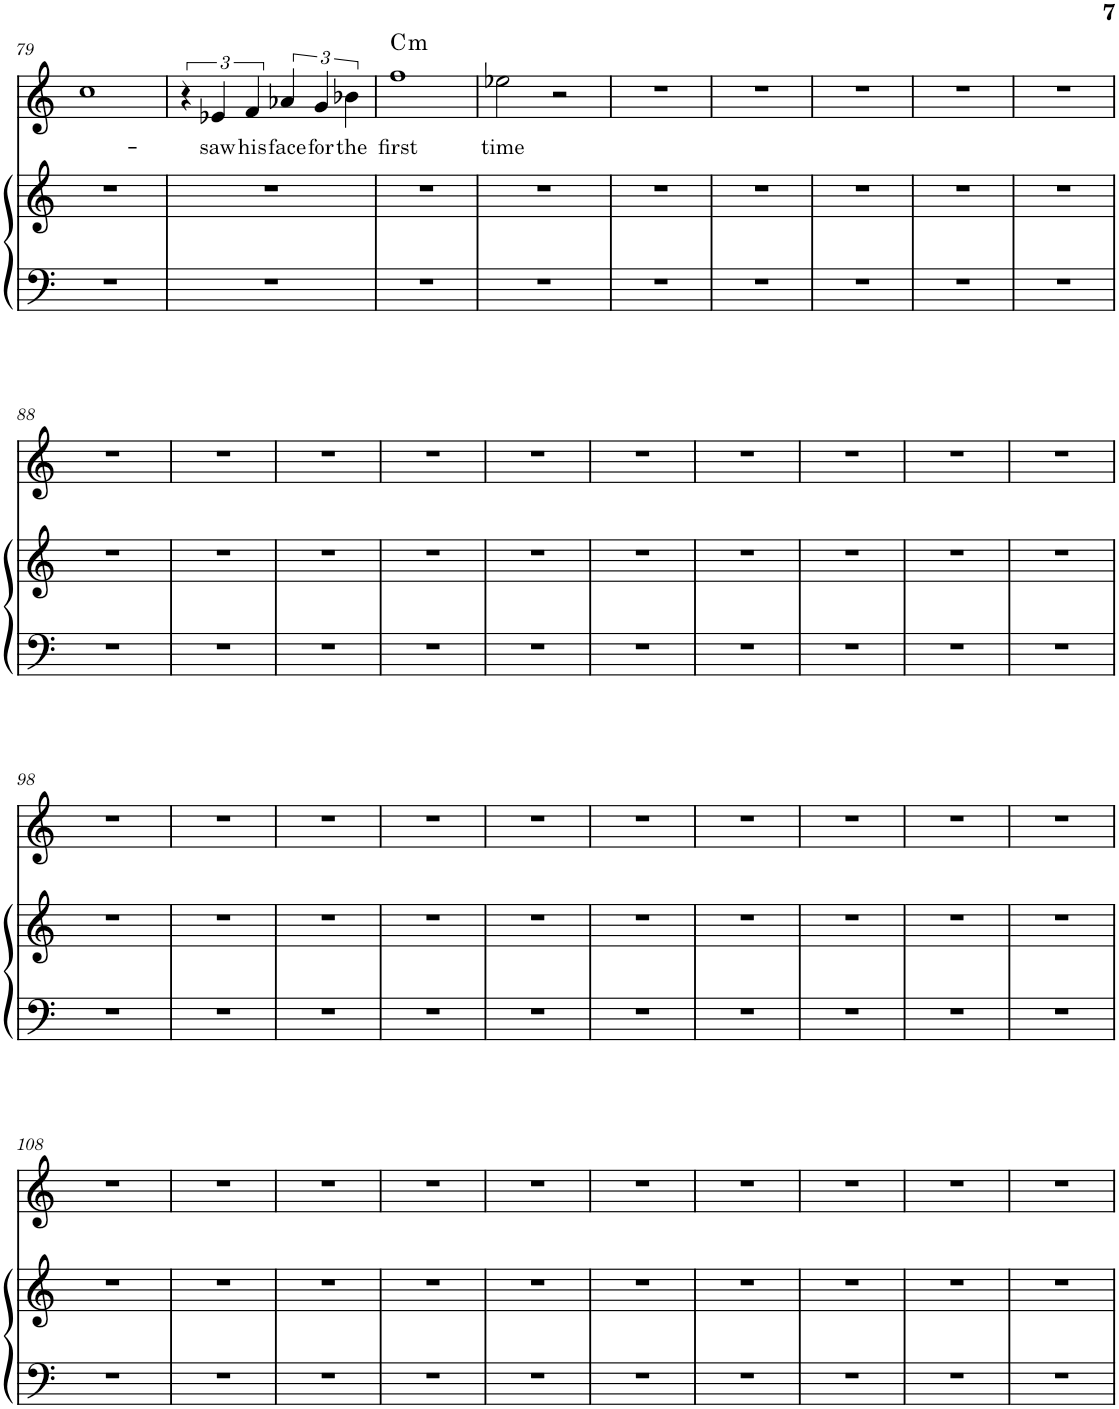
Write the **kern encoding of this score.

**kern	**kern	**kern	**text	**harte
*part2	*part2	*part1	*part1	*part1
*staff3	*staff2	*staff1	*staff1	*
*I"Piano	*	*I"Voice	*	*
*I'Pno	*	*	*	*
!!LO:PB:g=z
*clefF4	*clefG2	*clefG2	*	*
*k[]	*k[]	*k[]	*	*
*M4/4	*M4/4	*M4/4	*	*
=79	=79	=79	=79	=79
1r	1r	1cc	.	.
=80	=80	=80	=80	=80
1r	1r	6r	.	.
!	!	!	!LO:LY:b	!
.	.	6e-X/	saw	.
!	!	!	!LO:LY:b	!
.	.	6f/	his	.
!	!	!	!LO:LY:b	!
.	.	6a-X/	face	.
!	!	!	!LO:LY:b	!
.	.	6g/	for	.
!	!	!	!LO:LY:b	!
.	.	6b-X\	the	.
=81	=81	=81	=81	=81
!	!	!	!LO:LY:b	!LO:H:kt=m
1r	1r	1ff	first	C:min
=82	=82	=82	=82	=82
!	!	!	!LO:LY:b	!
1r	1r	2ee-X\	time	.
.	.	2r	.	.
=83	=83	=83	=83	=83
1r	1r	1r	.	.
=84	=84	=84	=84	=84
1r	1r	1r	.	.
=85	=85	=85	=85	=85
1r	1r	1r	.	.
=86	=86	=86	=86	=86
1r	1r	1r	.	.
=87	=87	=87	=87	=87
1r	1r	1r	.	.
!!LO:LB:g=z
=88	=88	=88	=88	=88
1r	1r	1r	.	.
=89	=89	=89	=89	=89
1r	1r	1r	.	.
=90	=90	=90	=90	=90
1r	1r	1r	.	.
=91	=91	=91	=91	=91
1r	1r	1r	.	.
=92	=92	=92	=92	=92
1r	1r	1r	.	.
=93	=93	=93	=93	=93
1r	1r	1r	.	.
=94	=94	=94	=94	=94
1r	1r	1r	.	.
=95	=95	=95	=95	=95
1r	1r	1r	.	.
=96	=96	=96	=96	=96
1r	1r	1r	.	.
=97	=97	=97	=97	=97
1r	1r	1r	.	.
!!LO:LB:g=z
=98	=98	=98	=98	=98
1r	1r	1r	.	.
=99	=99	=99	=99	=99
1r	1r	1r	.	.
=100	=100	=100	=100	=100
1r	1r	1r	.	.
=101	=101	=101	=101	=101
1r	1r	1r	.	.
=102	=102	=102	=102	=102
1r	1r	1r	.	.
=103	=103	=103	=103	=103
1r	1r	1r	.	.
=104	=104	=104	=104	=104
1r	1r	1r	.	.
=105	=105	=105	=105	=105
1r	1r	1r	.	.
=106	=106	=106	=106	=106
1r	1r	1r	.	.
=107	=107	=107	=107	=107
1r	1r	1r	.	.
!!LO:LB:g=z
=108	=108	=108	=108	=108
1r	1r	1r	.	.
=109	=109	=109	=109	=109
1r	1r	1r	.	.
=110	=110	=110	=110	=110
1r	1r	1r	.	.
=111	=111	=111	=111	=111
1r	1r	1r	.	.
=112	=112	=112	=112	=112
1r	1r	1r	.	.
=113	=113	=113	=113	=113
1r	1r	1r	.	.
=114	=114	=114	=114	=114
1r	1r	1r	.	.
=115	=115	=115	=115	=115
1r	1r	1r	.	.
=116	=116	=116	=116	=116
1r	1r	1r	.	.
=117	=117	=117	=117	=117
1r	1r	1r	.	.
=	=	=	=	=
*-	*-	*-	*-	*-
